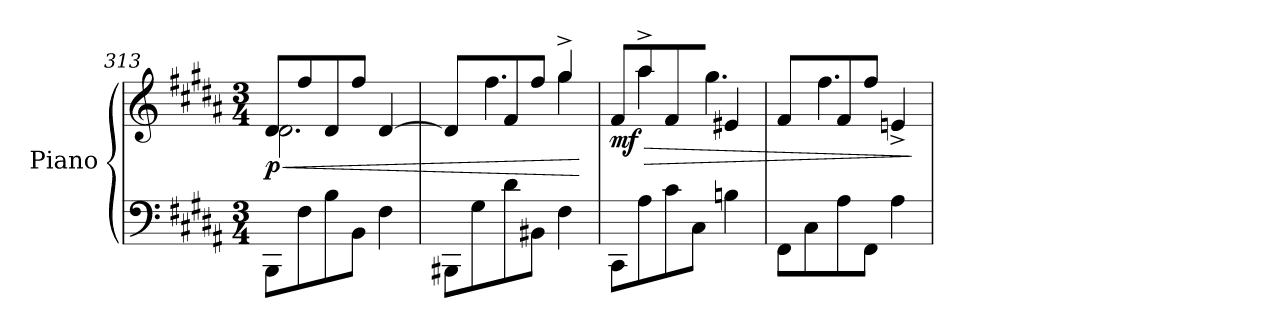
**kern	**kern	**dynam
*part1	*part1	*part1
*staff2	*staff1	*staff1/2
*I"Piano	*	*
*I'Pno	*	*
*clefF4	*clefG2	*
*k[f#c#g#d#a#]	*k[f#c#g#d#a#]	*
*M3/4	*M3/4	*
=313	=313	=313
!	!	!LO:HP:b
*	*^	*
!	!	!	!LO:DY:n=1:b
8BBB\L	8d#/L	2.d#\	< p
8F#\	8ff#/	.	.
8B\	8d#/	.	.
8BB\J	8ff#/J	.	.
4F#\	[4d#/	.	.
=314	=314	=314	=314
8BBB#X\L	8d#/L]	8ryy	.
8G#\	8ff#^/yy	4.ff#\	.
8d#\	8f#/	.	.
8BB#X\J	8ff#/J	.	.
4F#\	4gg#^/	4gg#\	.
*	*v	*v	*
.	.	[
=315	=315	=315
!	!	!LO:HP:b
*	*^	*
!	!	!	!LO:DY:n=1:b
8CC#\L	8f#/L	8ryy	> mf
8A#\	8aa#^/	4aa#\	.
8c#\	8f#/	.	.
8C#\J	8gg#^/Jyy	4.gg#\	.
4Bn\	4e#X/	.	.
!!LO:LB:g=z	!!
=316	=316	=316	=316
8FF#\L	8f#/L	8ryy	.
8C#\	8ff#^/yy	4.ff#\	.
8A#\	8f#/	.	.
8FF#\J	8ff#/J	.	.
4A#\	4en^/	4ryy	.
*	*v	*v	*
.	.	]
=	=	=
*-	*-	*-
